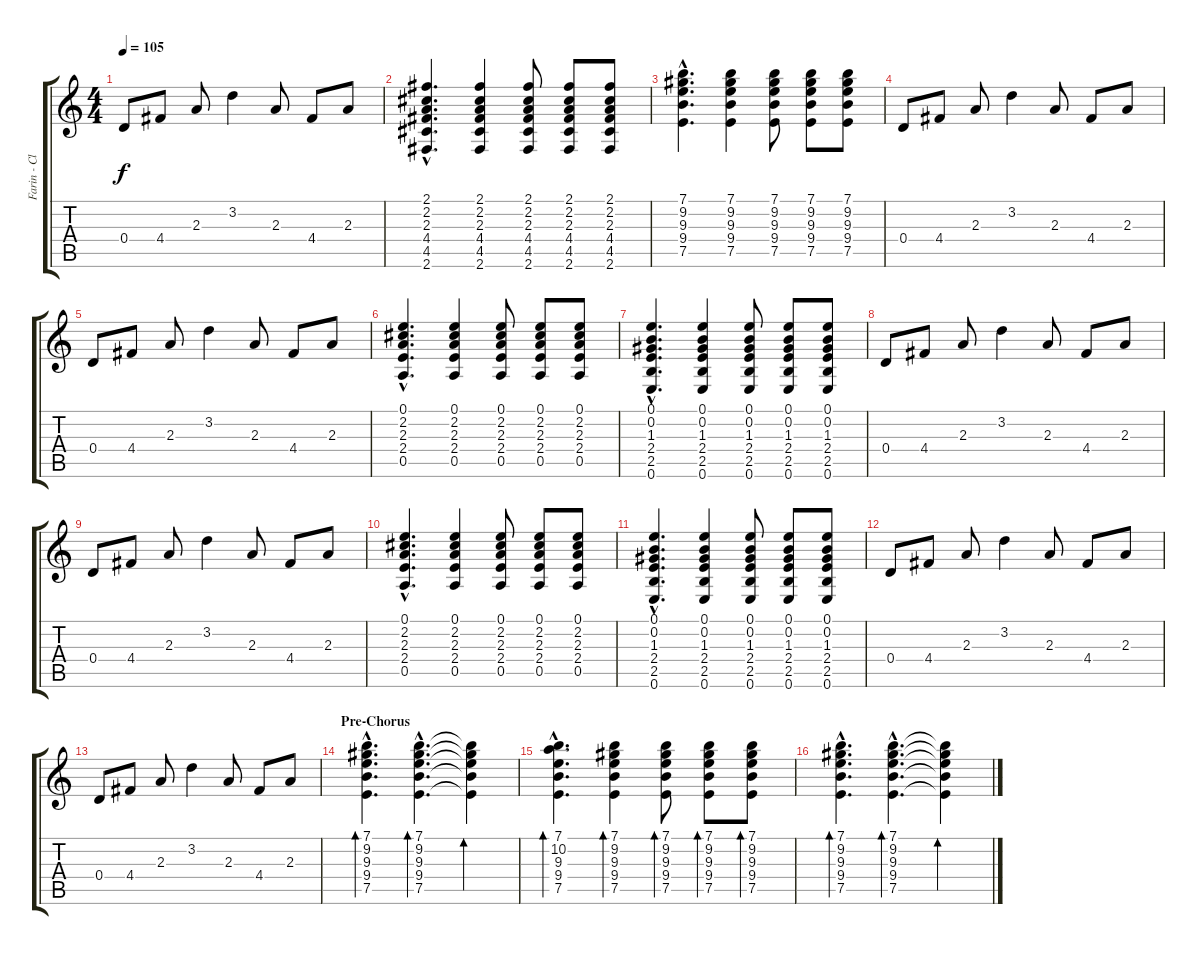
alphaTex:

\track ("Farin - Clean" "Farin - Cl") {instrument acousticguitarsteel}
\staff {score tabs}
\tuning (E4 B3 G3 D3 A2 E2) {hide}
\ts (4 4)
\tempo 105
\clef g2
\ks c
0.4.8{dy f} 4.4.8 2.3.8 3.2.4 2.3.8 4.4.8 2.3.8 |
(2.1{hac} 2.2{hac} 2.3{hac} 4.4{hac} 4.5{hac} 2.6{hac}).4{d} (2.1 2.2 2.3 4.4 4.5 2.6).4 (2.1 2.2 2.3 4.4 4.5 2.6).8 (2.1 2.2 2.3 4.4 4.5 2.6).8 (2.1 2.2 2.3 4.4 4.5 2.6).8 |
(7.1{hac} 9.2{hac} 9.3{hac} 9.4{hac} 7.5{hac}).4{d} (7.1 9.2 9.3 9.4 7.5).4 (7.1 9.2 9.3 9.4 7.5).8 (7.1 9.2 9.3 9.4 7.5).8 (7.1 9.2 9.3 9.4 7.5).8 |
0.4.8 4.4.8 2.3.8 3.2.4 2.3.8 4.4.8 2.3.8 |
0.4.8 4.4.8 2.3.8 3.2.4 2.3.8 4.4.8 2.3.8 |
(0.1{hac} 2.2{hac} 2.3{hac} 2.4{hac} 0.5{hac}).4{d} (0.1 2.2 2.3 2.4 0.5).4 (0.1 2.2 2.3 2.4 0.5).8 (0.1 2.2 2.3 2.4 0.5).8 (0.1 2.2 2.3 2.4 0.5).8 |
(0.1{hac} 0.2{hac} 1.3{hac} 2.4{hac} 2.5{hac} 0.6{hac}).4{d} (0.1 0.2 1.3 2.4 2.5 0.6).4 (0.1 0.2 1.3 2.4 2.5 0.6).8 (0.1 0.2 1.3 2.4 2.5 0.6).8 (0.1 0.2 1.3 2.4 2.5 0.6).8 |
0.4.8 4.4.8 2.3.8 3.2.4 2.3.8 4.4.8 2.3.8 |
0.4.8 4.4.8 2.3.8 3.2.4 2.3.8 4.4.8 2.3.8 |
(0.1{hac} 2.2{hac} 2.3{hac} 2.4{hac} 0.5{hac}).4{d} (0.1 2.2 2.3 2.4 0.5).4 (0.1 2.2 2.3 2.4 0.5).8 (0.1 2.2 2.3 2.4 0.5).8 (0.1 2.2 2.3 2.4 0.5).8 |
(0.1{hac} 0.2{hac} 1.3{hac} 2.4{hac} 2.5{hac} 0.6{hac}).4{d} (0.1 0.2 1.3 2.4 2.5 0.6).4 (0.1 0.2 1.3 2.4 2.5 0.6).8 (0.1 0.2 1.3 2.4 2.5 0.6).8 (0.1 0.2 1.3 2.4 2.5 0.6).8 |
0.4.8 4.4.8 2.3.8 3.2.4 2.3.8 4.4.8 2.3.8 |
0.4.8 4.4.8 2.3.8 3.2.4 2.3.8 4.4.8 2.3.8 |
\section ("" "Pre-Chorus")
(7.1{hac} 9.2{hac} 9.3{hac} 9.4{hac} 7.5{hac}).4{d bd 30} (7.1{hac} 9.2{hac} 9.3{hac} 9.4{hac} 7.5{hac}).4{d bd 30} (7.1{t} 9.2{t} 9.3{t} 9.4{t} 7.5{t}).4{bd 30} |
(7.1{hac} 10.2{hac} 9.3{hac} 9.4{hac} 7.5{hac}).4{d bd 30} (7.1 9.2 9.3 9.4 7.5).4{bd 30} (7.1 9.2 9.3 9.4 7.5).8{bd 30} (7.1 9.2 9.3 9.4 7.5).8{bd 30} (7.1 9.2 9.3 9.4 7.5).8{bd 30} |
(7.1{hac} 9.2{hac} 9.3{hac} 9.4{hac} 7.5{hac}).4{d bd 30} (7.1{hac} 9.2{hac} 9.3{hac} 9.4{hac} 7.5{hac}).4{d bd 30} (7.1{t} 9.2{t} 9.3{t} 9.4{t} 7.5{t}).4{bd 30}
